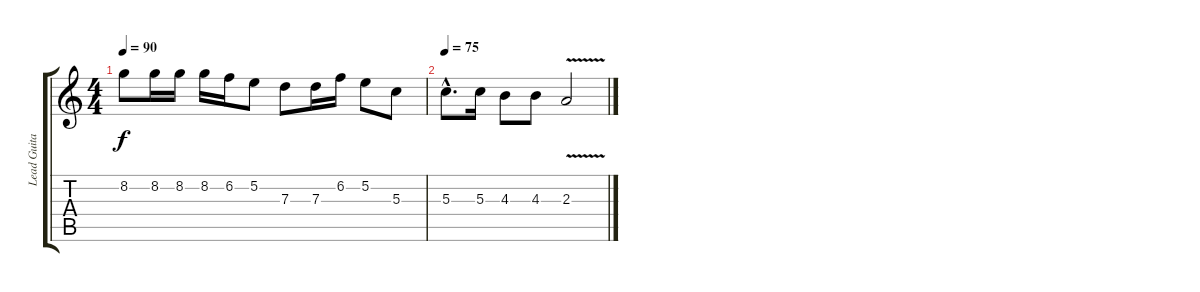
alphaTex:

\track ("Lead Guitar" "Lead Guita") {instrument overdrivenguitar}
\staff {score tabs}
\tuning (E4 B3 G3 D3 A2 E2) {hide}
\ts (4 4)
\tempo 90
\clef g2
\ks c
8.2.8{dy f} 8.2.16 8.2.16 8.2.16 6.2.16 5.2.8 7.3.8 7.3.16 6.2.16 5.2.8 5.3.8 |
\tempo 75
5.3{hac}.8{d} 5.3.16 4.3.8 4.3.8 2.3{v}.2
